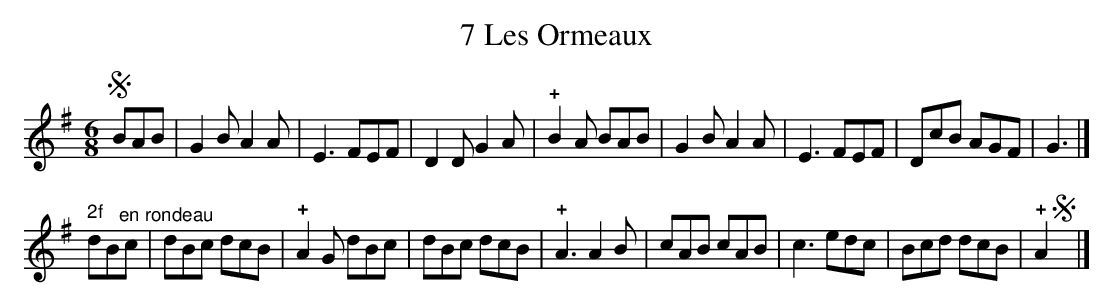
X:1
T: 7 Les Ormeaux
M: 6/8
L: 1/8
K: G
!segno!BAB |\
G2B A2A | E3 FEF | D2D G2A | !+!B2A BAB |\
G2B A2A | E3 FEF | DcB AGF | G3 |]
"2f"dB"^en rondeau"c |\
dBc dcB | !+!A2G dBc | dBc dcB | !+!A3 A2B |\
cAB cAB | c3 edc | Bcd dcB | !+!A2 !segno!y|]
